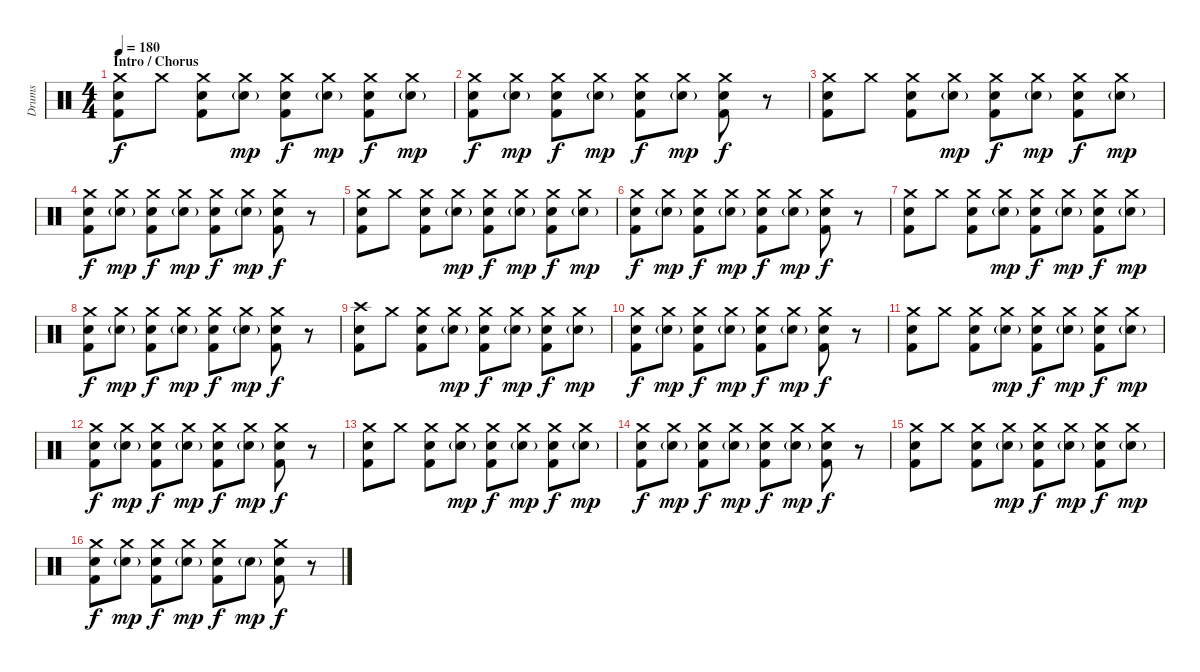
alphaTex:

\track ("Drums" "Drums") {instrument percussion}
\staff {score}
\articulation defaults
\ts (4 4)
\section ("" "Intro / Chorus")
\tempo 180
\clef neutral
\ks c
("Crash medium (hit)" "Electric Snare (hit)" "Kick (hit) 2").8{dy f} "Crash medium (hit)".8 ("Crash medium (hit)" "Electric Snare (hit)" "Kick (hit) 2").8 ("Crash medium (hit)" "Electric Snare (hit)"{g}).8{dy mp} ("Crash medium (hit)" "Electric Snare (hit)" "Kick (hit) 2").8{dy f} ("Crash medium (hit)" "Electric Snare (hit)"{g}).8{dy mp} ("Crash medium (hit)" "Electric Snare (hit)" "Kick (hit) 2").8{dy f} ("Crash medium (hit)" "Electric Snare (hit)"{g}).8{dy mp} |
("Crash medium (hit)" "Electric Snare (hit)" "Kick (hit) 2").8{dy f} ("Crash medium (hit)" "Electric Snare (hit)"{g}).8{dy mp} ("Crash medium (hit)" "Electric Snare (hit)" "Kick (hit) 2").8{dy f} ("Crash medium (hit)" "Electric Snare (hit)"{g}).8{dy mp} ("Crash medium (hit)" "Electric Snare (hit)" "Kick (hit) 2").8{dy f} ("Crash medium (hit)" "Electric Snare (hit)"{g}).8{dy mp} ("Crash medium (hit)" "Electric Snare (hit)" "Kick (hit) 2").8{dy f} r.8 |
("Crash medium (hit)" "Electric Snare (hit)" "Kick (hit) 2").8 "Crash medium (hit)".8 ("Crash medium (hit)" "Electric Snare (hit)" "Kick (hit) 2").8 ("Crash medium (hit)" "Electric Snare (hit)"{g}).8{dy mp} ("Crash medium (hit)" "Electric Snare (hit)" "Kick (hit) 2").8{dy f} ("Crash medium (hit)" "Electric Snare (hit)"{g}).8{dy mp} ("Crash medium (hit)" "Electric Snare (hit)" "Kick (hit) 2").8{dy f} ("Crash medium (hit)" "Electric Snare (hit)"{g}).8{dy mp} |
("Crash medium (hit)" "Electric Snare (hit)" "Kick (hit) 2").8{dy f} ("Crash medium (hit)" "Electric Snare (hit)"{g}).8{dy mp} ("Crash medium (hit)" "Electric Snare (hit)" "Kick (hit) 2").8{dy f} ("Crash medium (hit)" "Electric Snare (hit)"{g}).8{dy mp} ("Crash medium (hit)" "Electric Snare (hit)" "Kick (hit) 2").8{dy f} ("Crash medium (hit)" "Electric Snare (hit)"{g}).8{dy mp} ("Crash medium (hit)" "Electric Snare (hit)" "Kick (hit) 2").8{dy f} r.8 |
("Crash medium (hit)" "Electric Snare (hit)" "Kick (hit) 2").8 "Crash medium (hit)".8 ("Crash medium (hit)" "Electric Snare (hit)" "Kick (hit) 2").8 ("Crash medium (hit)" "Electric Snare (hit)"{g}).8{dy mp} ("Crash medium (hit)" "Electric Snare (hit)" "Kick (hit) 2").8{dy f} ("Crash medium (hit)" "Electric Snare (hit)"{g}).8{dy mp} ("Crash medium (hit)" "Electric Snare (hit)" "Kick (hit) 2").8{dy f} ("Crash medium (hit)" "Electric Snare (hit)"{g}).8{dy mp} |
("Crash medium (hit)" "Electric Snare (hit)" "Kick (hit) 2").8{dy f} ("Crash medium (hit)" "Electric Snare (hit)"{g}).8{dy mp} ("Crash medium (hit)" "Electric Snare (hit)" "Kick (hit) 2").8{dy f} ("Crash medium (hit)" "Electric Snare (hit)"{g}).8{dy mp} ("Crash medium (hit)" "Electric Snare (hit)" "Kick (hit) 2").8{dy f} ("Crash medium (hit)" "Electric Snare (hit)"{g}).8{dy mp} ("Crash medium (hit)" "Electric Snare (hit)" "Kick (hit) 2").8{dy f} r.8 |
("Crash medium (hit)" "Electric Snare (hit)" "Kick (hit) 2").8 "Crash medium (hit)".8 ("Crash medium (hit)" "Electric Snare (hit)" "Kick (hit) 2").8 ("Crash medium (hit)" "Electric Snare (hit)"{g}).8{dy mp} ("Crash medium (hit)" "Electric Snare (hit)" "Kick (hit) 2").8{dy f} ("Crash medium (hit)" "Electric Snare (hit)"{g}).8{dy mp} ("Crash medium (hit)" "Electric Snare (hit)" "Kick (hit) 2").8{dy f} ("Crash medium (hit)" "Electric Snare (hit)"{g}).8{dy mp} |
("Crash medium (hit)" "Electric Snare (hit)" "Kick (hit) 2").8{dy f} ("Crash medium (hit)" "Electric Snare (hit)"{g}).8{dy mp} ("Crash medium (hit)" "Electric Snare (hit)" "Kick (hit) 2").8{dy f} ("Crash medium (hit)" "Electric Snare (hit)"{g}).8{dy mp} ("Crash medium (hit)" "Electric Snare (hit)" "Kick (hit) 2").8{dy f} ("Crash medium (hit)" "Electric Snare (hit)"{g}).8{dy mp} ("Crash medium (hit)" "Electric Snare (hit)" "Kick (hit) 2").8{dy f} r.8 |
("Crash high (hit)" "Electric Snare (hit)" "Kick (hit) 2").8 "Crash medium (hit)".8 ("Crash medium (hit)" "Electric Snare (hit)" "Kick (hit) 2").8 ("Crash medium (hit)" "Electric Snare (hit)"{g}).8{dy mp} ("Crash medium (hit)" "Electric Snare (hit)" "Kick (hit) 2").8{dy f} ("Crash medium (hit)" "Electric Snare (hit)"{g}).8{dy mp} ("Crash medium (hit)" "Electric Snare (hit)" "Kick (hit) 2").8{dy f} ("Crash medium (hit)" "Electric Snare (hit)"{g}).8{dy mp} |
("Crash medium (hit)" "Electric Snare (hit)" "Kick (hit) 2").8{dy f} ("Crash medium (hit)" "Electric Snare (hit)"{g}).8{dy mp} ("Crash medium (hit)" "Electric Snare (hit)" "Kick (hit) 2").8{dy f} ("Crash medium (hit)" "Electric Snare (hit)"{g}).8{dy mp} ("Crash medium (hit)" "Electric Snare (hit)" "Kick (hit) 2").8{dy f} ("Crash medium (hit)" "Electric Snare (hit)"{g}).8{dy mp} ("Crash medium (hit)" "Electric Snare (hit)" "Kick (hit) 2").8{dy f} r.8 |
("Crash medium (hit)" "Electric Snare (hit)" "Kick (hit) 2").8 "Crash medium (hit)".8 ("Crash medium (hit)" "Electric Snare (hit)" "Kick (hit) 2").8 ("Crash medium (hit)" "Electric Snare (hit)"{g}).8{dy mp} ("Crash medium (hit)" "Electric Snare (hit)" "Kick (hit) 2").8{dy f} ("Crash medium (hit)" "Electric Snare (hit)"{g}).8{dy mp} ("Crash medium (hit)" "Electric Snare (hit)" "Kick (hit) 2").8{dy f} ("Crash medium (hit)" "Electric Snare (hit)"{g}).8{dy mp} |
("Crash medium (hit)" "Electric Snare (hit)" "Kick (hit) 2").8{dy f} ("Crash medium (hit)" "Electric Snare (hit)"{g}).8{dy mp} ("Crash medium (hit)" "Electric Snare (hit)" "Kick (hit) 2").8{dy f} ("Crash medium (hit)" "Electric Snare (hit)"{g}).8{dy mp} ("Crash medium (hit)" "Electric Snare (hit)" "Kick (hit) 2").8{dy f} ("Crash medium (hit)" "Electric Snare (hit)"{g}).8{dy mp} ("Crash medium (hit)" "Electric Snare (hit)" "Kick (hit) 2").8{dy f} r.8 |
("Crash medium (hit)" "Electric Snare (hit)" "Kick (hit) 2").8 "Crash medium (hit)".8 ("Crash medium (hit)" "Electric Snare (hit)" "Kick (hit) 2").8 ("Crash medium (hit)" "Electric Snare (hit)"{g}).8{dy mp} ("Crash medium (hit)" "Electric Snare (hit)" "Kick (hit) 2").8{dy f} ("Crash medium (hit)" "Electric Snare (hit)"{g}).8{dy mp} ("Crash medium (hit)" "Electric Snare (hit)" "Kick (hit) 2").8{dy f} ("Crash medium (hit)" "Electric Snare (hit)"{g}).8{dy mp} |
("Crash medium (hit)" "Electric Snare (hit)" "Kick (hit) 2").8{dy f} ("Crash medium (hit)" "Electric Snare (hit)"{g}).8{dy mp} ("Crash medium (hit)" "Electric Snare (hit)" "Kick (hit) 2").8{dy f} ("Crash medium (hit)" "Electric Snare (hit)"{g}).8{dy mp} ("Crash medium (hit)" "Electric Snare (hit)" "Kick (hit) 2").8{dy f} ("Crash medium (hit)" "Electric Snare (hit)"{g}).8{dy mp} ("Crash medium (hit)" "Electric Snare (hit)" "Kick (hit) 2").8{dy f} r.8 |
("Crash medium (hit)" "Electric Snare (hit)" "Kick (hit) 2").8 "Crash medium (hit)".8 ("Crash medium (hit)" "Electric Snare (hit)" "Kick (hit) 2").8 ("Crash medium (hit)" "Electric Snare (hit)"{g}).8{dy mp} ("Crash medium (hit)" "Electric Snare (hit)" "Kick (hit) 2").8{dy f} ("Crash medium (hit)" "Electric Snare (hit)"{g}).8{dy mp} ("Crash medium (hit)" "Electric Snare (hit)" "Kick (hit) 2").8{dy f} ("Crash medium (hit)" "Electric Snare (hit)"{g}).8{dy mp} |
("Crash medium (hit)" "Electric Snare (hit)" "Kick (hit) 2").8{dy f} ("Crash medium (hit)" "Electric Snare (hit)"{g}).8{dy mp} ("Crash medium (hit)" "Electric Snare (hit)" "Kick (hit) 2").8{dy f} ("Crash medium (hit)" "Electric Snare (hit)"{g}).8{dy mp} ("Crash medium (hit)" "Electric Snare (hit)" "Kick (hit) 2").8{dy f} "Electric Snare (hit)"{g}.8{dy mp} ("Crash medium (hit)" "Electric Snare (hit)" "Kick (hit) 2").8{dy f} r.8
